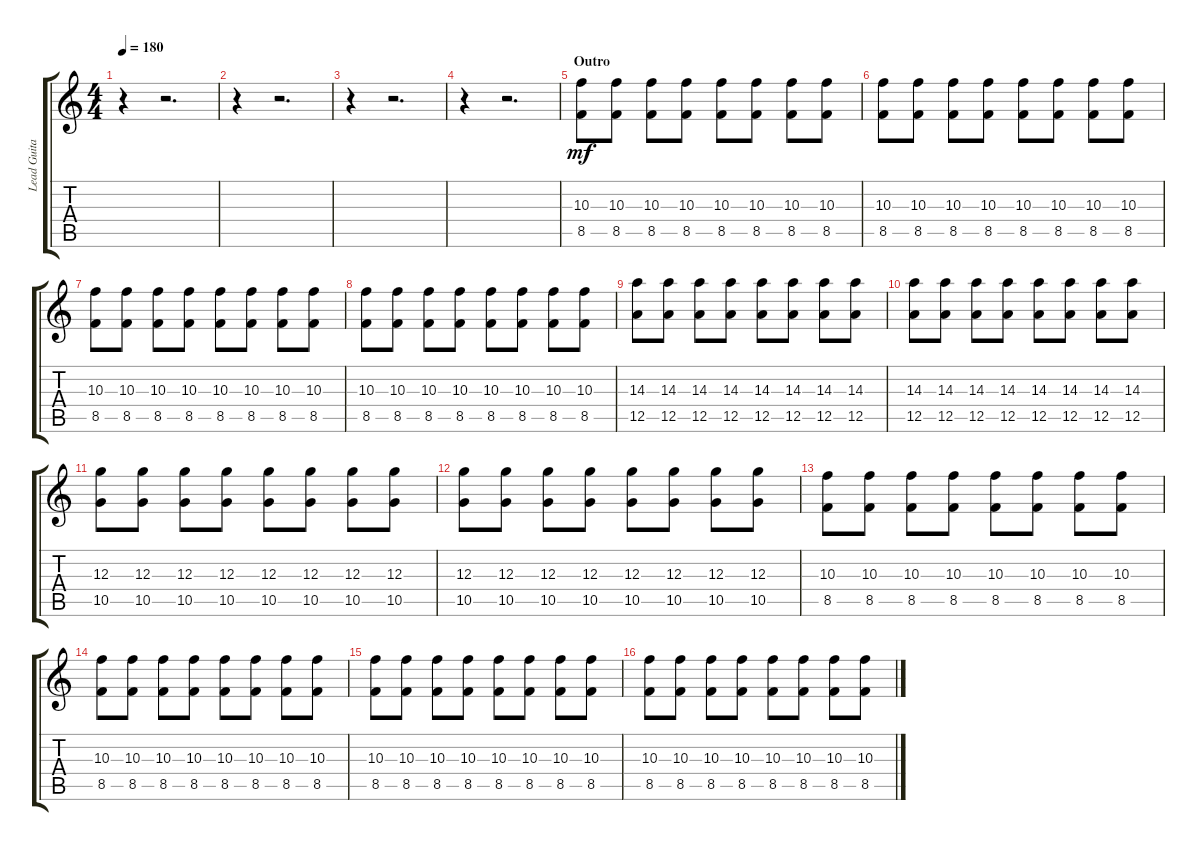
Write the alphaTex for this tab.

\track ("Lead Guitar" "Lead Guita") {instrument distortionguitar}
\staff {score tabs}
\tuning (E4 B3 G3 D3 A2 D2) {hide}
\ts (4 4)
\tempo 180
\clef g2
\ks c
r.4{dy f} r.2{d} |
r.4 r.2{d} |
r.4 r.2{d} |
r.4 r.2{d} |
\section ("" "Outro")
(10.3 8.5).8{dy mf} (10.3 8.5).8 (10.3 8.5).8 (10.3 8.5).8 (10.3 8.5).8 (10.3 8.5).8 (10.3 8.5).8 (10.3 8.5).8 |
(10.3 8.5).8 (10.3 8.5).8 (10.3 8.5).8 (10.3 8.5).8 (10.3 8.5).8 (10.3 8.5).8 (10.3 8.5).8 (10.3 8.5).8 |
(10.3 8.5).8 (10.3 8.5).8 (10.3 8.5).8 (10.3 8.5).8 (10.3 8.5).8 (10.3 8.5).8 (10.3 8.5).8 (10.3 8.5).8 |
(10.3 8.5).8 (10.3 8.5).8 (10.3 8.5).8 (10.3 8.5).8 (10.3 8.5).8 (10.3 8.5).8 (10.3 8.5).8 (10.3 8.5).8 |
(14.3 12.5).8 (14.3 12.5).8 (14.3 12.5).8 (14.3 12.5).8 (14.3 12.5).8 (14.3 12.5).8 (14.3 12.5).8 (14.3 12.5).8 |
(14.3 12.5).8 (14.3 12.5).8 (14.3 12.5).8 (14.3 12.5).8 (14.3 12.5).8 (14.3 12.5).8 (14.3 12.5).8 (14.3 12.5).8 |
(12.3 10.5).8 (12.3 10.5).8 (12.3 10.5).8 (12.3 10.5).8 (12.3 10.5).8 (12.3 10.5).8 (12.3 10.5).8 (12.3 10.5).8 |
(12.3 10.5).8 (12.3 10.5).8 (12.3 10.5).8 (12.3 10.5).8 (12.3 10.5).8 (12.3 10.5).8 (12.3 10.5).8 (12.3 10.5).8 |
(10.3 8.5).8 (10.3 8.5).8 (10.3 8.5).8 (10.3 8.5).8 (10.3 8.5).8 (10.3 8.5).8 (10.3 8.5).8 (10.3 8.5).8 |
(10.3 8.5).8 (10.3 8.5).8 (10.3 8.5).8 (10.3 8.5).8 (10.3 8.5).8 (10.3 8.5).8 (10.3 8.5).8 (10.3 8.5).8 |
(10.3 8.5).8 (10.3 8.5).8 (10.3 8.5).8 (10.3 8.5).8 (10.3 8.5).8 (10.3 8.5).8 (10.3 8.5).8 (10.3 8.5).8 |
(10.3 8.5).8 (10.3 8.5).8 (10.3 8.5).8 (10.3 8.5).8 (10.3 8.5).8 (10.3 8.5).8 (10.3 8.5).8 (10.3 8.5).8
